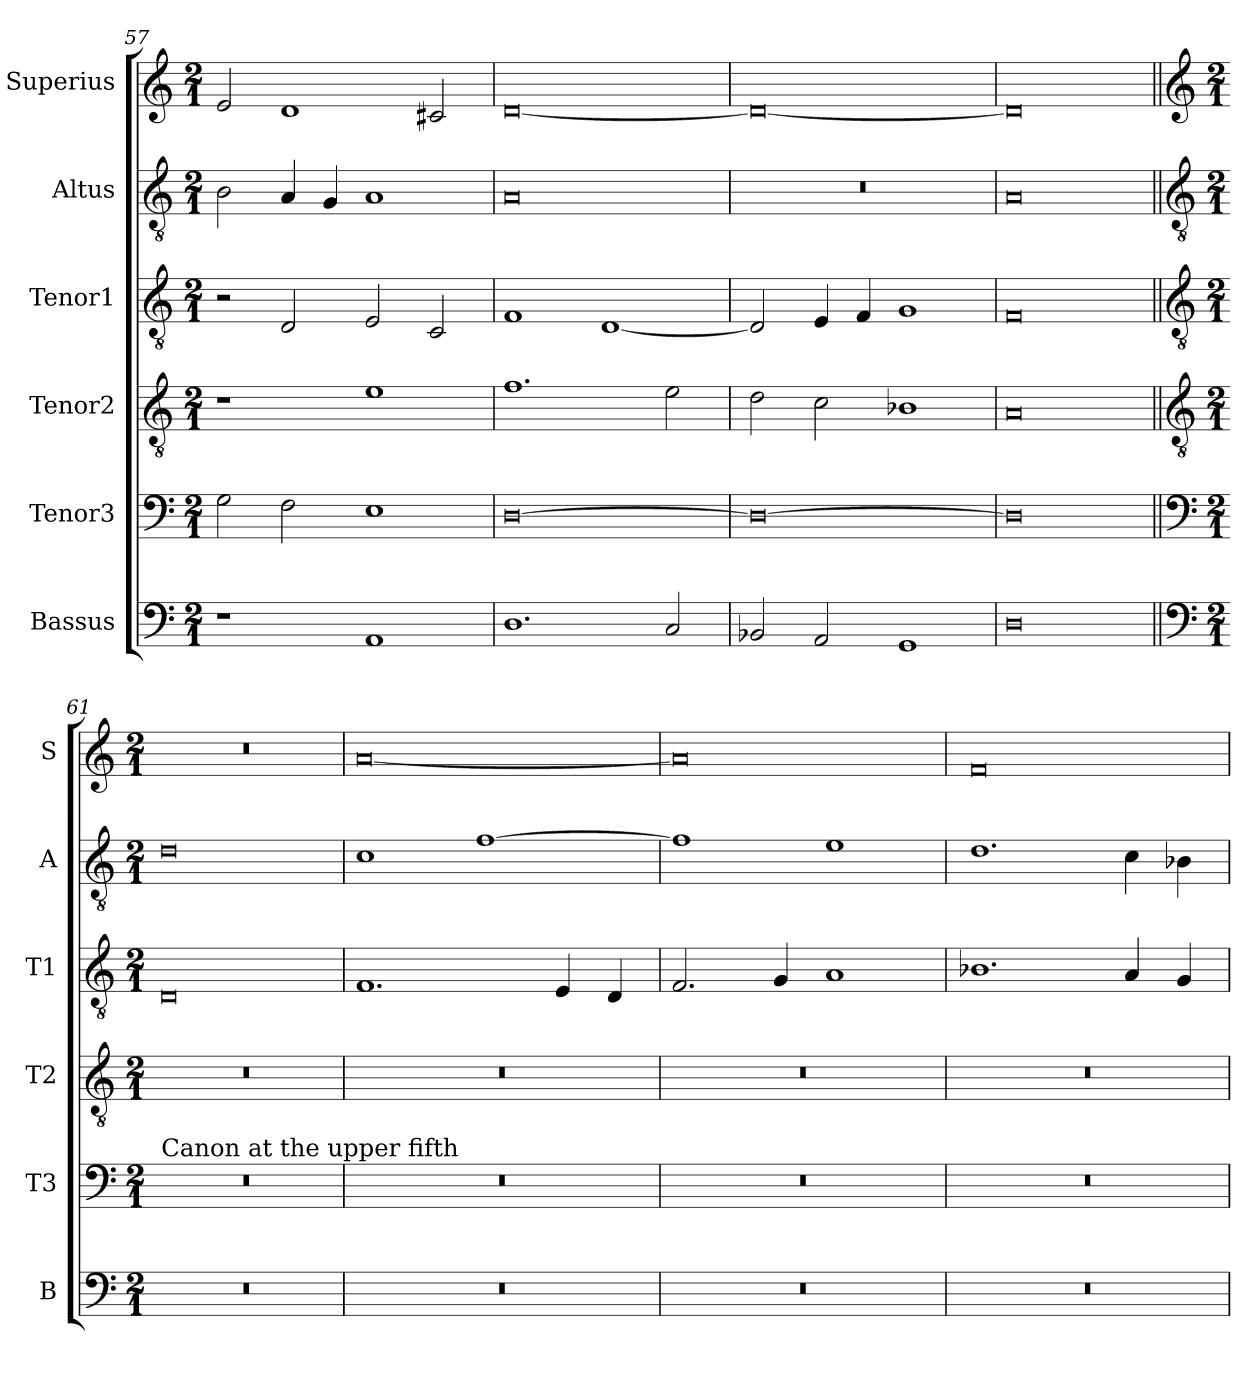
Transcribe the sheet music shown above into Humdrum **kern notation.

**kern	**kern	**kern	**kern	**kern	**kern
*part6	*part5	*part4	*part3	*part2	*part1
*staff6	*staff5	*staff4	*staff3	*staff2	*staff1
*I"Bassus	*I"Tenor3	*I"Tenor2	*I"Tenor1	*I"Altus	*I"Superius
*I'B	*I'T3	*I'T2	*I'T1	*I'A	*I'S
*clefF4	*clefF4	*clefGv2	*clefGv2	*clefGv2	*clefG2
*k[]	*k[]	*k[]	*k[]	*k[]	*k[]
*M2/1	*M2/1	*M2/1	*M2/1	*M2/1	*M2/1
=57	=57	=57	=57	=57	=57
1r	2G\	1r	2r	2B\	2e/
.	2F\	.	2D/	4A/	1d
.	.	.	.	4G/	.
1AA	1E	1e	2E/	1A	.
.	.	.	2C/	.	2c#X/
=58	=58	=58	=58	=58	=58
1.D	[0D	1.f	1F	0A	[0d
.	.	.	[1D	.	.
2C/	.	2e\	.	.	.
=59	=59	=59	=59	=59	=59
2BB-X/	0D_	2d\	2D/]	0r	0d_
2AA/	.	2c\	4E/	.	.
.	.	.	4F/	.	.
1GG	.	1B-X	1G	.	.
=60	=60	=60	=60	=60	=60
0D	0D]	0A	0F	0A	0d]
!!LO:LB:g=z
=61||	=61||	=61||	=61||	=61||	=61||
*clefF4	*clefF4	*clefGv2	*clefGv2	*clefGv2	*clefG2
*k[]	*k[]	*k[]	*k[]	*k[]	*k[]
*M2/1	*M2/1	*M2/1	*M2/1	*M2/1	*M2/1
!	!LO:TX:a:t=Canon at the upper fifth	!	!	!	!
0r	0r	0r	0D	0d	0r
=62	=62	=62	=62	=62	=62
0r	0r	0r	1.F	1c	[0a
.	.	.	.	[1f	.
.	.	.	4E/	.	.
.	.	.	4D/	.	.
=63	=63	=63	=63	=63	=63
0r	0r	0r	2.F/	1f]	0a]
.	.	.	4G/	.	.
.	.	.	1A	1e	.
=64	=64	=64	=64	=64	=64
0r	0r	0r	1.B-X	1.d	0f
.	.	.	4A/	4c\	.
.	.	.	4G/	4B-X\	.
=	=	=	=	=	=
*-	*-	*-	*-	*-	*-
